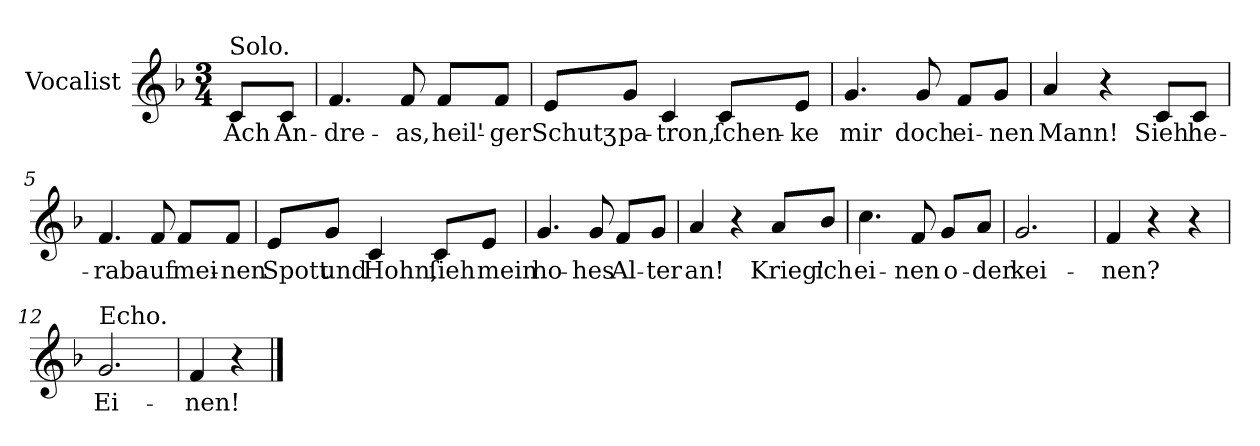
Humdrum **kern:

**kern	**text
*part1	*part1
*staff1	*staff1
*I"Vocalist	*
*clefG2	*
*k[b-]	*
*F:	*
*M3/4	*
=	=
!LO:TX:a:t=Solo.	!
8c/L	Ach
8c/J	An-
=1	=1
4.f	-dre-
8f	-as,
8f/L	heil'-
8f/J	-ger
=2	=2
8e/L	Schutʒ-
8g/J	-pa-
4c	-tron,
8c/L	ſchen-
8e/J	-ke
=3	=3
4.g	mir
8g	doch
8f/L	ei-
8g/J	-nen
=4	=4
4a	Mann!
4r	.
8c/L	Sieh
8c/J	he-
=5	=5
4.f	-rab
8f	auf
8f/L	mei-
8f/J	-nen
=6	=6
8e/L	Spott
8g/J	und
4c	Hohn,
8c/L	ſieh
8e/J	mein
=7	=7
4.g	ho-
8g	-hes
8f/L	Al-
8g/J	-ter
=8	=8
4a	an!
4r	.
8a/L	Krieg'
8b-/J	ich
=9	=9
4.cc	ei-
8f	-nen
8g/L	o-
8a/J	-der
=10	=10
2.g	kei-
=11	=11
4f	-nen?
4r	.
4r	.
=12	=12
!LO:TX:a:t=Echo.	!
2.g	Ei-
=13	=13
4f	-nen!
4r	.
==	==
*-	*-
